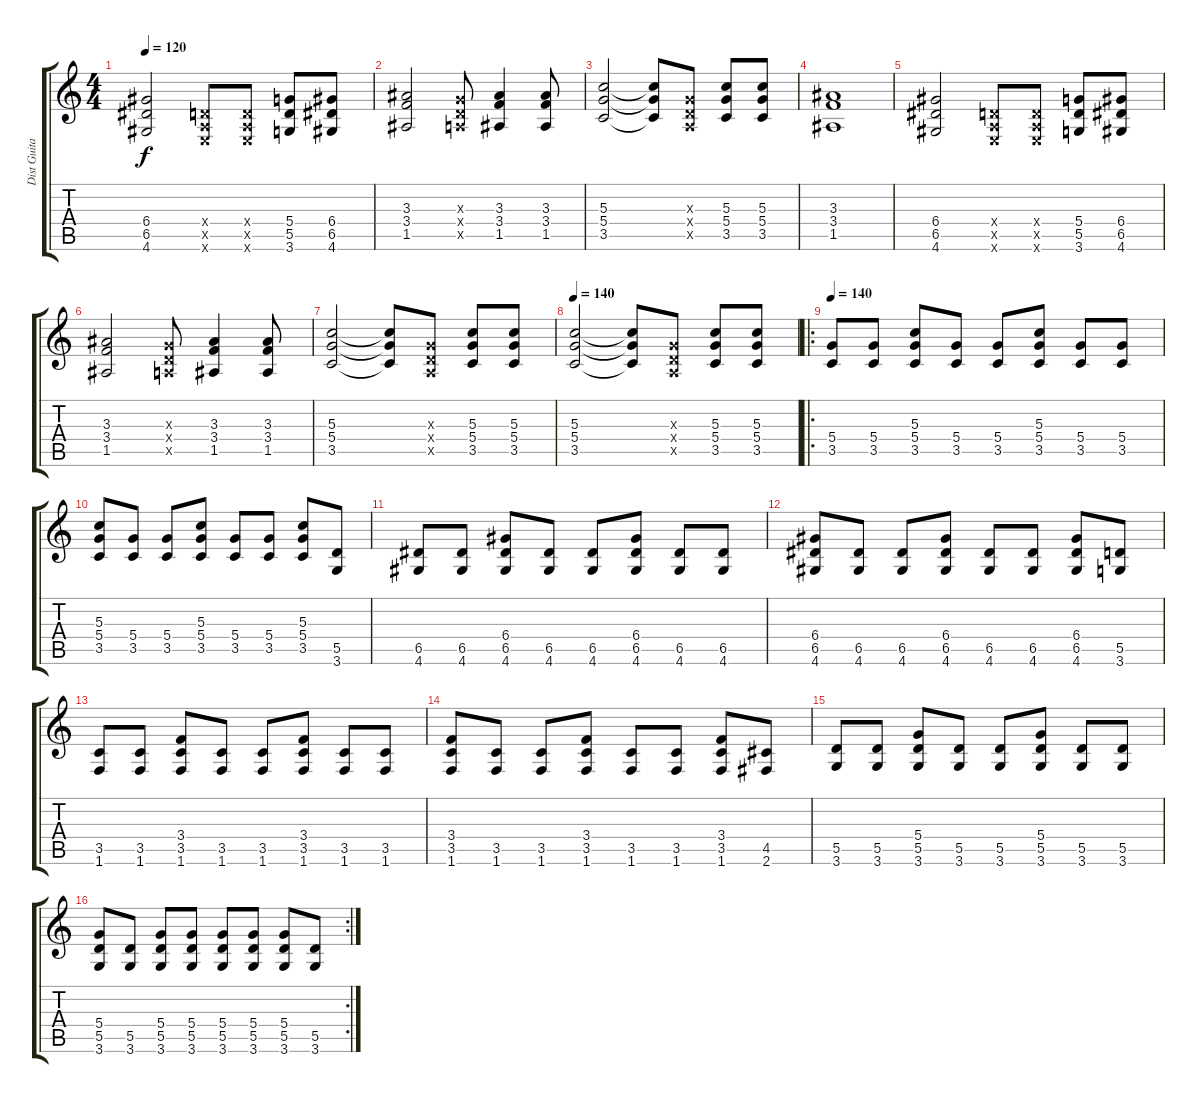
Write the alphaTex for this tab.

\track ("Dist Guitar" "Dist Guita") {instrument overdrivenguitar}
\staff {score tabs}
\tuning (E4 B3 G3 D3 A2 E2) {hide}
\ts (4 4)
\tempo 120
\clef g2
\ks c
(6.4 6.5 4.6).2{dy f} (0.4{x} 0.5{x} 0.6{x}).8 (0.4{x} 0.5{x} 0.6{x}).8 (5.4 5.5 3.6).8 (6.4 6.5 4.6).8 |
(3.3 3.4 1.5).2 (0.3{x} 0.4{x} 0.5{x}).8 (3.3 3.4 1.5).4 (3.3 3.4 1.5).8 |
(5.3 5.4 3.5).2 (5.3{t} 5.4{t} 3.5{t}).8 (0.3{x} 0.4{x} 0.5{x}).8 (5.3 5.4 3.5).8 (5.3 5.4 3.5).8 |
(3.3 3.4 1.5).1 |
(6.4 6.5 4.6).2 (0.4{x} 0.5{x} 0.6{x}).8 (0.4{x} 0.5{x} 0.6{x}).8 (5.4 5.5 3.6).8 (6.4 6.5 4.6).8 |
(3.3 3.4 1.5).2 (0.3{x} 0.4{x} 0.5{x}).8 (3.3 3.4 1.5).4 (3.3 3.4 1.5).8 |
(5.3 5.4 3.5).2 (5.3{t} 5.4{t} 3.5{t}).8 (0.3{x} 0.4{x} 0.5{x}).8 (5.3 5.4 3.5).8 (5.3 5.4 3.5).8 |
\tempo 140
(5.3 5.4 3.5).2 (5.3{t} 5.4{t} 3.5{t}).8 (0.3{x} 0.4{x} 0.5{x}).8 (5.3 5.4 3.5).8 (5.3 5.4 3.5).8 |
\ro
\tempo 140
(5.4 3.5).8 (5.4 3.5).8 (5.3 5.4 3.5).8 (5.4 3.5).8 (5.4 3.5).8 (5.3 5.4 3.5).8 (5.4 3.5).8 (5.4 3.5).8 |
(5.3 5.4 3.5).8 (5.4 3.5).8 (5.4 3.5).8 (5.3 5.4 3.5).8 (5.4 3.5).8 (5.4 3.5).8 (5.3 5.4 3.5).8 (5.5 3.6).8 |
(6.5 4.6).8 (6.5 4.6).8 (6.4 6.5 4.6).8 (6.5 4.6).8 (6.5 4.6).8 (6.4 6.5 4.6).8 (6.5 4.6).8 (6.5 4.6).8 |
(6.4 6.5 4.6).8 (6.5 4.6).8 (6.5 4.6).8 (6.4 6.5 4.6).8 (6.5 4.6).8 (6.5 4.6).8 (6.4 6.5 4.6).8 (5.5 3.6).8 |
(3.5 1.6).8 (3.5 1.6).8 (3.4 3.5 1.6).8 (3.5 1.6).8 (3.5 1.6).8 (3.4 3.5 1.6).8 (3.5 1.6).8 (3.5 1.6).8 |
(3.4 3.5 1.6).8 (3.5 1.6).8 (3.5 1.6).8 (3.4 3.5 1.6).8 (3.5 1.6).8 (3.5 1.6).8 (3.4 3.5 1.6).8 (4.5 2.6).8 |
(5.5 3.6).8 (5.5 3.6).8 (5.4 5.5 3.6).8 (5.5 3.6).8 (5.5 3.6).8 (5.4 5.5 3.6).8 (5.5 3.6).8 (5.5 3.6).8 |
\rc 2
(5.4 5.5 3.6).8 (5.5 3.6).8 (5.4 5.5 3.6).8 (5.4 5.5 3.6).8 (5.4 5.5 3.6).8 (5.4 5.5 3.6).8 (5.4 5.5 3.6).8 (5.5 3.6).8
